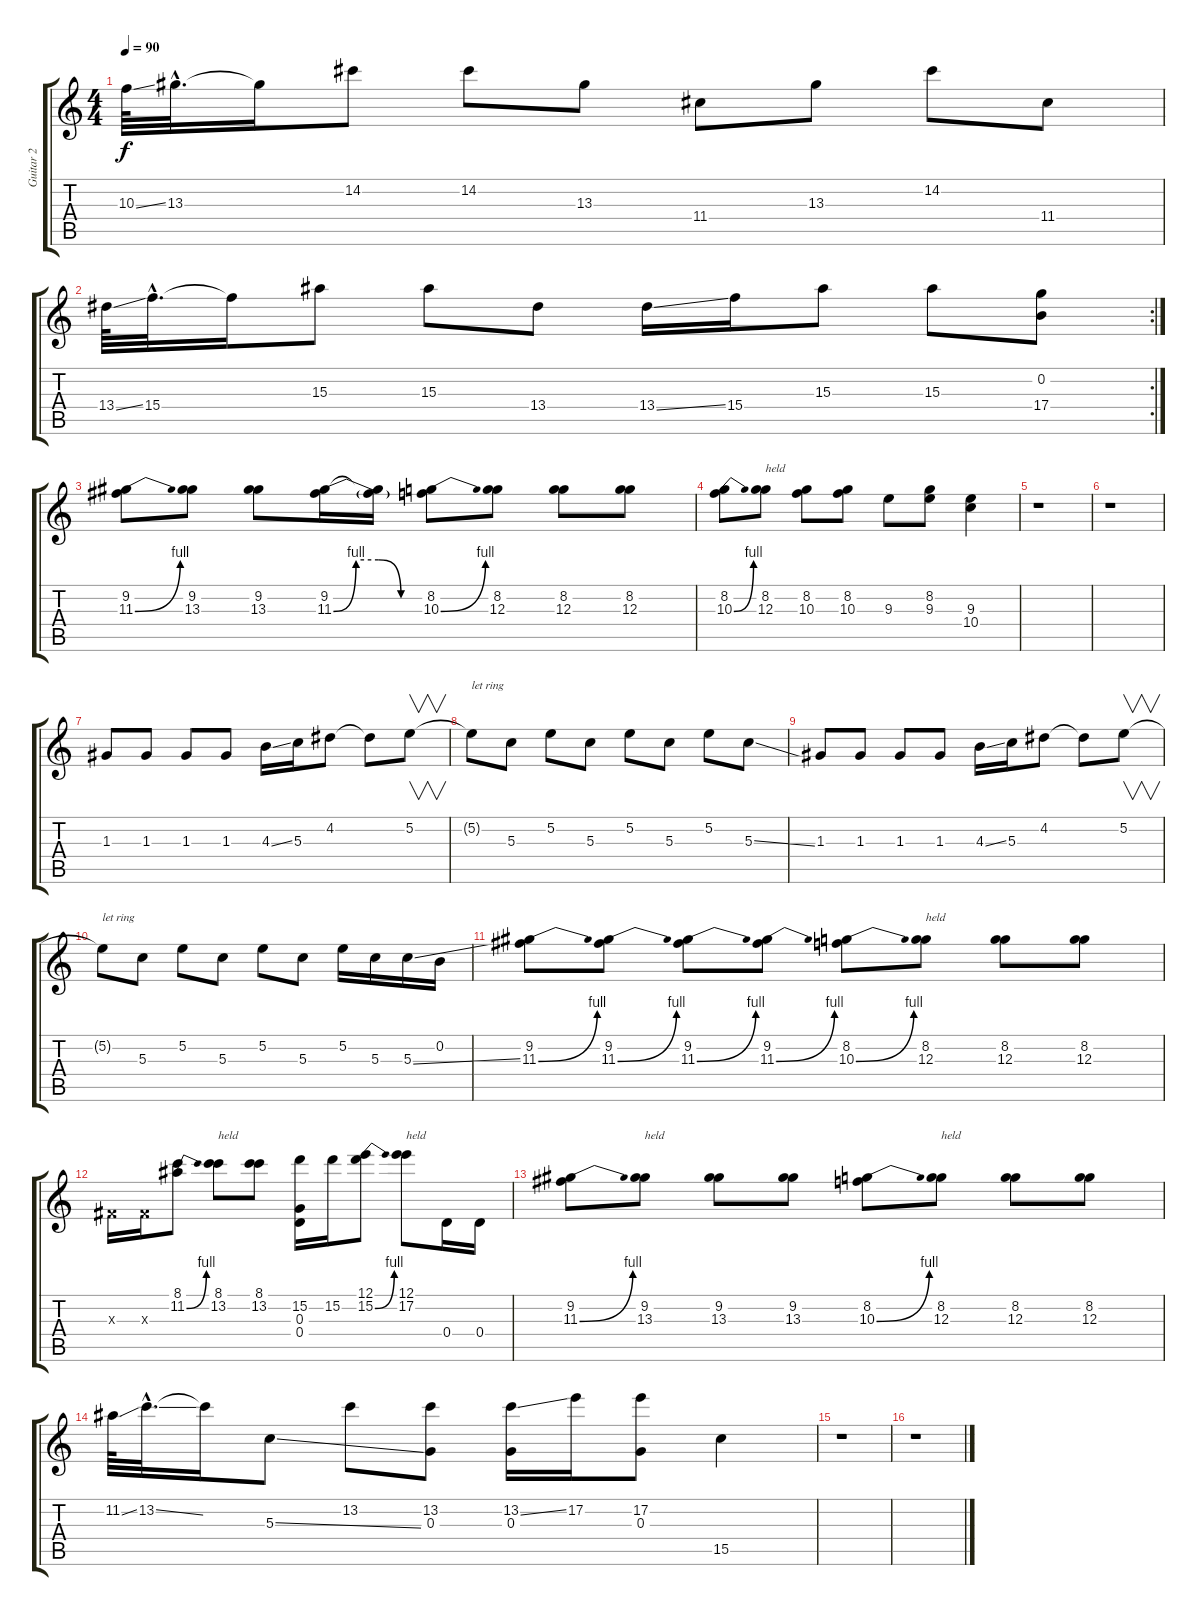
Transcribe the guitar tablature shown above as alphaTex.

\track ("Guitar 2" "Guitar 2") {instrument distortionguitar}
\staff {score tabs}
\tuning (E4 B3 G3 D3 A2 E2) {hide}
\ts (4 4)
\tempo 90
\clef g2
\ks c
10.3{ss}.64{dy f} 13.3{hac}.32{d} 13.3{t}.16 14.2.8 14.2.8 13.3.8 11.4.8 13.3.8 14.2.8 11.4.8 |
\rc 2
13.4{ss}.64 15.4{hac}.32{d} 15.4{t}.16 15.3.8 15.3.8 13.4.8 13.4{ss}.16 15.4.16 15.3.8 15.3.8 (0.2 17.4).8 |
(9.2 11.3{be (bend 0 0 60 4)}).8 (9.2 13.3).8 (9.2 13.3).8 (9.2 11.3{be (custom 0 0 15 4 30 4 45 0 60 0)}).16 (9.2{t} 11.3{t}).16 (8.2 10.3{be (bend 0 0 60 4)}).8 (8.2 12.3).8 (8.2 12.3).8 (8.2 12.3).8 |
(8.2 10.3{be (bend 0 0 60 4)}).8 (8.2 12.3).8{txt "held"} (8.2 10.3).8 (8.2 10.3).8 9.3.8 (8.2 9.3).8 (9.3 10.4).4 |
r.1 |
r.1 |
1.3.8 1.3.8 1.3.8 1.3.8 4.3{ss}.16 5.3.16 4.2.8 4.2{t}.8 5.2.8{v} |
5.2{t}.8{txt "let ring"} 5.3.8 5.2.8 5.3.8 5.2.8 5.3.8 5.2.8 5.3{ss}.8 |
1.3.8 1.3.8 1.3.8 1.3.8 4.3{ss}.16 5.3.16 4.2.8 4.2{t}.8 5.2.8{v} |
5.2{t}.8{txt "let ring"} 5.3.8 5.2.8 5.3.8 5.2.8 5.3.8 5.2.16 5.3.16 5.3{ss}.16 0.2.16 |
(9.2 11.3{be (bend 0 0 60 4)}).8 (9.2 11.3{be (bend 0 0 60 4)}).8 (9.2 11.3{be (bend 0 0 60 4)}).8 (9.2 11.3{be (bend 0 0 60 4)}).8 (8.2 10.3{be (bend 0 0 60 4)}).8 (8.2 12.3).8{txt "held"} (8.2 12.3).8 (8.2 12.3).8 |
-1.3{x}.16 -1.3{x}.16 (8.1 11.2{be (bend 0 0 60 4)}).8 (8.1 13.2).8{txt "held"} (8.1 13.2).8 (15.2 0.3 0.4).16 15.2.16 (12.1 15.2{be (bend 0 0 60 4)}).8 (12.1 17.2).8{txt "held"} 0.4.16 0.4.16 |
(9.2 11.3{be (bend 0 0 60 4)}).8 (9.2 13.3).8{txt "held"} (9.2 13.3).8 (9.2 13.3).8 (8.2 10.3{be (bend 0 0 60 4)}).8 (8.2 12.3).8{txt "held"} (8.2 12.3).8 (8.2 12.3).8 |
11.2{ss}.64 13.2{ss hac}.32{d} 13.2{t}.16 5.3{ss}.8 13.2.8 (13.2 0.3).8 (13.2{ss} 0.3).16 17.2.16 (17.2 0.3).8 15.5.4 |
r.1 |
r.1
